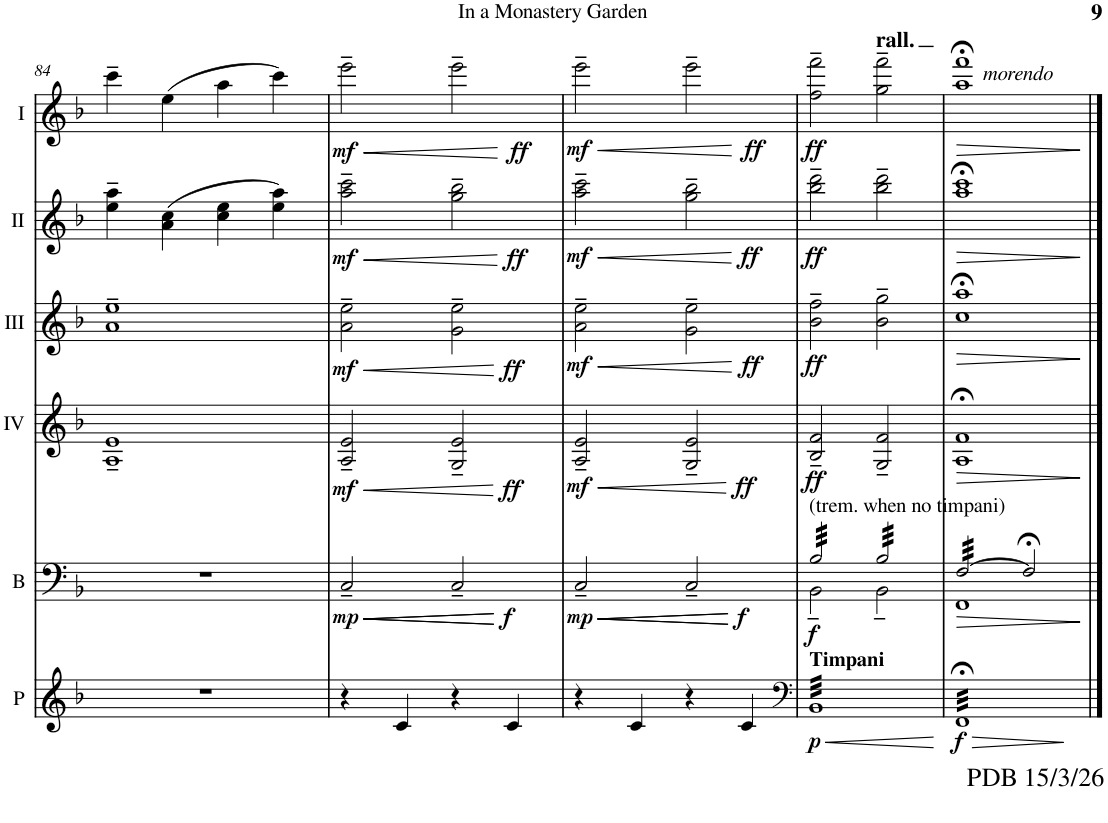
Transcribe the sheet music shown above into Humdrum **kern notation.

**kern	**dynam	**kern	**dynam	**kern	**dynam	**kern	**dynam	**kern	**dynam	**kern	**dynam
*part6	*part6	*part5	*part5	*part4	*part4	*part3	*part3	*part2	*part2	*part1	*part1
*staff6	*staff6	*staff5	*staff5	*staff4	*staff4	*staff3	*staff3	*staff2	*staff2	*staff1	*staff1
*I"Perc.	*	*I"Bass	*	*I"Acc. 4	*	*I"Acc. 3	*	*I"Acc. 2	*	*I"Acc. 1	*
*I'P.	*	*I'B	*	*	*	*	*	*	*	*	*
!!LO:PB:g=z
*clefG2	*	*clefF4	*	*clefG2	*	*clefG2	*	*clefG2	*	*clefG2	*
*Trd-7c-12	*	*Trd7c12	*	*Trd7c12	*	*Trd7c12	*	*	*	*	*
*k[b-]	*	*k[b-]	*	*k[b-]	*	*k[b-]	*	*k[b-]	*	*k[b-]	*
*M4/4	*	*M4/4	*	*M4/4	*	*M4/4	*	*M4/4	*	*M4/4	*
*met(c)	*	*met(c)	*	*met(c)	*	*met(c)	*	*met(c)	*	*met(c)	*
=84	=84	=84	=84	=84	=84	=84	=84	=84	=84	=84	=84
1r	.	1r	.	1A~ 1e~	.	1a~ 1ee~	.	4ee\~ 4aa\~	.	4cc~\	.
.	.	.	.	.	.	.	.	(4a\ 4cc\	.	(4e\	.
.	.	.	.	.	.	.	.	4cc\ 4ee\	.	4a\	.
.	.	.	.	.	.	.	.	4ee\ 4aa\)	.	4cc\)	.
=85	=85	=85	=85	=85	=85	=85	=85	=85	=85	=85	=85
!	!	!	!LO:HP:b	!	!LO:HP:b	!	!LO:HP:b	!	!LO:HP:b	!	!LO:HP:b
!	!	!	!LO:DY:n=1:b	!	!LO:DY:n=1:b	!	!LO:DY:n=1:b	!	!LO:DY:n=1:b	!	!LO:DY:n=1:b
*	*	*^	*	*^	*	*^	*	*^	*	*^	*
4r	.	2C~/	2.ryy	< mp	2A/~ 2e/~	2.ryy	< mf	2a\~ 2ee\~	2.ryy	< mf	2aa\~ 2ccc\~	2.ryy	< mf	2ee~\	2.ryy	< mf
4c/	.	.	.	.	.	.	.	.	.	.	.	.	.	.	.	.
!	!	!	!	!LO:HP:b	!	!	!	!	!	!	!	!	!	!	!	!
4r	.	2C~/	.	<	2G/~ 2e/~	.	.	2g\~ 2ee\~	.	.	2gg\~ 2bb-\~	.	.	2ee~\	.	.
!	!	!	!	!LO:DY:n=2:b	!	!	!LO:DY:n=2:b	!	!	!LO:DY:n=2:b	!	!	!LO:DY:n=2:b	!	!	!LO:DY:n=2:b
4c/	.	.	4ryy	f	.	4ryy	ff	.	4ryy	ff	.	4ryy	ff	.	4ryy	ff
.	.	.	.	[ [	.	.	[	.	.	[	.	.	[	.	.	[
=86	=86	=86	=86	=86	=86	=86	=86	=86	=86	=86	=86	=86	=86	=86	=86	=86
!	!	!	!	!LO:HP:b	!	!	!LO:HP:b	!	!	!LO:HP:b	!	!	!LO:HP:b	!	!	!LO:HP:b
!	!	!	!	!LO:DY:n=1:b	!	!	!LO:DY:n=1:b	!	!	!LO:DY:n=1:b	!	!	!LO:DY:n=1:b	!	!	!LO:DY:n=1:b
4r	.	2C~/	2.ryy	< mp	2A/~ 2e/~	2.ryy	< mf	2a\~ 2ee\~	2.ryy	< mf	2aa\~ 2ccc\~	2.ryy	< mf	2ee~\	2.ryy	< mf
4c/	.	.	.	.	.	.	.	.	.	.	.	.	.	.	.	.
!	!	!	!	!LO:HP:b	!	!	!	!	!	!	!	!	!	!	!	!
4r	.	2C~/	.	<	2G/~ 2e/~	.	.	2g\~ 2ee\~	.	.	2gg\~ 2bb-\~	.	.	2ee~\	.	.
!	!	!	!	!LO:DY:n=2:b	!	!	!LO:DY:n=2:b	!	!	!LO:DY:n=2:b	!	!	!LO:DY:n=2:b	!	!	!LO:DY:n=2:b
4c/	.	.	4ryy	f	.	4ryy	ff	.	4ryy	ff	.	4ryy	ff	.	4ryy	ff
.	.	.	.	[ [	.	.	[	.	.	[	.	.	[	.	.	[
*	*	*	*	*	*v	*v	*	*	*	*	*v	*v	*	*v	*v	*
*	*	*	*	*	*	*	*v	*v	*	*	*	*	*
=87	=87	=87	=87	=87	=87	=87	=87	=87	=87	=87	=87	=87
*clefF4	*	*	*	*	*	*	*	*	*	*	*	*
*	*	*	*	*	*^	*	*^	*	*^	*	*^	*
!	!	!LO:TX:a:t=(trem. when no timpani)	!	!	!	!	!	!	!	!	!	!	!	!	!	!
!LO:TX:a:B:t=Timpani	!	!	!	!	!	!	!	!	!	!	!	!	!	!	!	!
!	!LO:HP:b	!	!	!	!	!	!	!	!	!	!	!	!	!	!	!
!	!LO:DY:n=1:b	!	!	!LO:DY:b	!	!	!LO:DY:b	!	!	!LO:DY:b	!	!	!LO:DY:b	!	!	!LO:DY:b
*	*	*	*	*	*v	*v	*	*	*	*	*v	*v	*	*v	*v	*
*	*	*	*	*	*	*	*v	*v	*	*	*	*	*
*tremolo	*	*	*	*	*	*	*	*	*	*	*	*
*	*	*tremolo	*	*	*	*	*	*	*	*	*	*
32BB-LLL	< p	32B-/LLL	2BB-~\	f	2B-/~ 2f/~	ff	2b-\~ 2ff\~	ff	2bb-\~ 2ddd\~	ff	2f\~ 2ff\~	ff
32BB-	.	32B-/	.	.	.	.	.	.	.	.	.	.
32BB-	.	32B-/	.	.	.	.	.	.	.	.	.	.
32BB-	.	32B-/	.	.	.	.	.	.	.	.	.	.
32BB-	.	32B-/	.	.	.	.	.	.	.	.	.	.
32BB-	.	32B-/	.	.	.	.	.	.	.	.	.	.
32BB-	.	32B-/	.	.	.	.	.	.	.	.	.	.
32BB-	.	32B-/	.	.	.	.	.	.	.	.	.	.
32BB-	.	32B-/	.	.	.	.	.	.	.	.	.	.
32BB-	.	32B-/	.	.	.	.	.	.	.	.	.	.
32BB-	.	32B-/	.	.	.	.	.	.	.	.	.	.
32BB-	.	32B-/	.	.	.	.	.	.	.	.	.	.
32BB-	.	32B-/	.	.	.	.	.	.	.	.	.	.
32BB-	.	32B-/	.	.	.	.	.	.	.	.	.	.
32BB-	.	32B-/	.	.	.	.	.	.	.	.	.	.
32BB-	.	32B-/JJJ	.	.	.	.	.	.	.	.	.	.
!	!	!	!	!	!	!	!	!	!	!	!LO:TX:a:t=rall.	!
32BB-	.	32B-/LLL	2BB-~\	.	2G/~ 2f/~	.	2b-\~ 2gg\~	.	2bb-\~ 2ddd\~	.	2g\~ 2ff\~	.
32BB-	.	32B-/	.	.	.	.	.	.	.	.	.	.
32BB-	.	32B-/	.	.	.	.	.	.	.	.	.	.
32BB-	.	32B-/	.	.	.	.	.	.	.	.	.	.
32BB-	.	32B-/	.	.	.	.	.	.	.	.	.	.
32BB-	.	32B-/	.	.	.	.	.	.	.	.	.	.
32BB-	.	32B-/	.	.	.	.	.	.	.	.	.	.
32BB-	.	32B-/	.	.	.	.	.	.	.	.	.	.
32BB-	.	32B-/	.	.	.	.	.	.	.	.	.	.
32BB-	.	32B-/	.	.	.	.	.	.	.	.	.	.
32BB-	.	32B-/	.	.	.	.	.	.	.	.	.	.
32BB-	.	32B-/	.	.	.	.	.	.	.	.	.	.
32BB-	.	32B-/	.	.	.	.	.	.	.	.	.	.
32BB-	.	32B-/	.	.	.	.	.	.	.	.	.	.
32BB-	.	32B-/	.	.	.	.	.	.	.	.	.	.
32BB-JJJ	.	32B-/JJJ	.	.	.	.	.	.	.	.	.	.
*	*	*v	*v	*	*	*	*	*	*	*	*	*
.	[	.	.	.	.	.	.	.	.	.	.
=88	=88	=88	=88	=88	=88	=88	=88	=88	=88	=88	=88
!	!	!	!	!	!	!	!	!	!	!LO:TX:b:t=PDB 15/3/26	!
!	!	!	!	!	!	!	!	!	!	!LO:TX:b:t=For more arrangements, check out www.de-bra.nl/arrangements.html	!
!	!LO:HP:b	!	!LO:HP:b	!	!LO:HP:b	!	!LO:HP:b	!	!LO:HP:b	!	!LO:HP:b
*	*	*^	*	*	*	*	*	*	*	*	*
!	!LO:DY:n=1:b	!	!	!	!	!	!	!	!	!	!	!
*	*	*	*	*	*	*	*	*	*	*	*^	*
32FF;<LLL	> f	[32F/LLL	1FF	>	1A;< 1f;<	>	1cc;< 1aa;<	>	1aa;< 1ccc;<	>	1a;< 1ff;<	8ryy	>
32FF;<	.	32F/	.	.	.	.	.	.	.	.	.	.	.
32FF;<	.	32F/	.	.	.	.	.	.	.	.	.	.	.
32FF;<	.	32F/	.	.	.	.	.	.	.	.	.	.	.
!	!	!	!	!	!	!	!	!	!	!	!	!LO:TX:a:i:t=morendo	!
32FF;<	.	32F/	.	.	.	.	.	.	.	.	.	2..ryy	.
32FF;<	.	32F/	.	.	.	.	.	.	.	.	.	.	.
32FF;<	.	32F/	.	.	.	.	.	.	.	.	.	.	.
32FF;<	.	32F/	.	.	.	.	.	.	.	.	.	.	.
32FF;<	.	32F/	.	.	.	.	.	.	.	.	.	.	.
32FF;<	.	32F/	.	.	.	.	.	.	.	.	.	.	.
32FF;<	.	32F/	.	.	.	.	.	.	.	.	.	.	.
32FF;<	.	32F/	.	.	.	.	.	.	.	.	.	.	.
32FF;<	.	32F/	.	.	.	.	.	.	.	.	.	.	.
32FF;<	.	32F/	.	.	.	.	.	.	.	.	.	.	.
32FF;<	.	32F/	.	.	.	.	.	.	.	.	.	.	.
32FF;<	.	32F/JJJ	.	.	.	.	.	.	.	.	.	.	.
*	*	*Xtremolo	*	*	*	*	*	*	*	*	*	*	*
32FF;<	.	2F;</]	.	.	.	.	.	.	.	.	.	.	.
32FF;<	.	.	.	.	.	.	.	.	.	.	.	.	.
32FF;<	.	.	.	.	.	.	.	.	.	.	.	.	.
32FF;<	.	.	.	.	.	.	.	.	.	.	.	.	.
32FF;<	.	.	.	.	.	.	.	.	.	.	.	.	.
32FF;<	.	.	.	.	.	.	.	.	.	.	.	.	.
32FF;<	.	.	.	.	.	.	.	.	.	.	.	.	.
32FF;<	.	.	.	.	.	.	.	.	.	.	.	.	.
32FF;<	.	.	.	.	.	.	.	.	.	.	.	.	.
32FF;<	.	.	.	.	.	.	.	.	.	.	.	.	.
32FF;<	.	.	.	.	.	.	.	.	.	.	.	.	.
32FF;<	.	.	.	.	.	.	.	.	.	.	.	.	.
32FF;<	.	.	.	.	.	.	.	.	.	.	.	.	.
32FF;<	.	.	.	.	.	.	.	.	.	.	.	.	.
32FF;<	.	.	.	.	.	.	.	.	.	.	.	.	.
32FF;<JJJ	.	.	.	.	.	.	.	.	.	.	.	.	.
*Xtremolo	*	*	*	*	*	*	*	*	*	*	*	*	*
*	*	*v	*v	*	*	*	*	*	*	*	*	*	*
.	]	.	]	.	]	.	]	.	]	.	.	]
*	*	*	*	*	*	*	*	*	*	*v	*v	*
==	==	==	==	==	==	==	==	==	==	==	==
*-	*-	*-	*-	*-	*-	*-	*-	*-	*-	*-	*-
